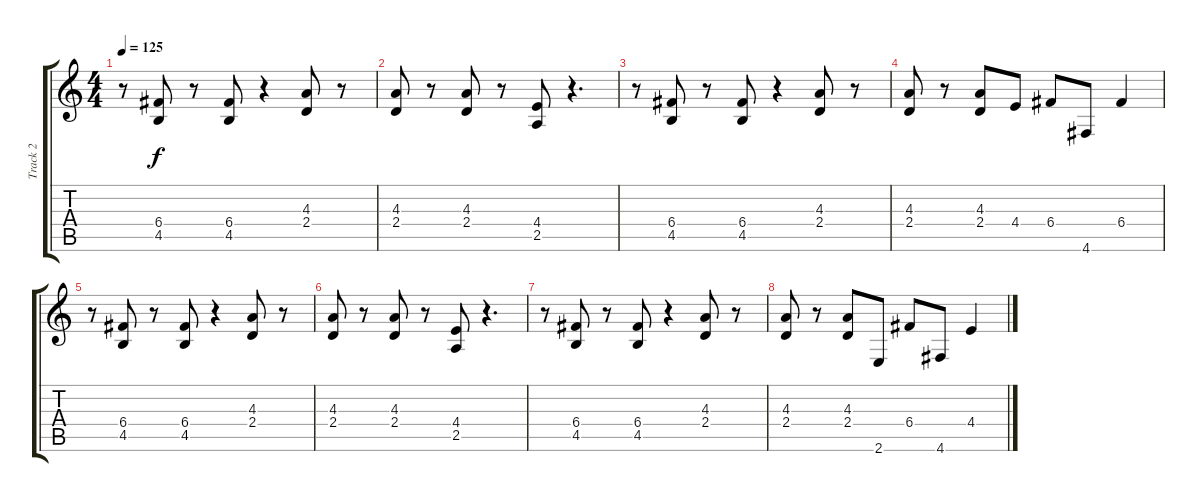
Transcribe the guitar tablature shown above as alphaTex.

\track ("Track 2" "Track 2") {instrument distortionguitar}
\staff {score tabs}
\tuning (D4 A3 F3 C3 G2 D2) {hide}
\ts (4 4)
\tempo 125
\clef g2
\ks c
r.8{dy f} (6.4 4.5).8 r.8 (6.4 4.5).8 r.4 (4.3 2.4).8 r.8 |
(4.3 2.4).8 r.8 (4.3 2.4).8 r.8 (4.4 2.5).8 r.4{d} |
r.8 (6.4 4.5).8 r.8 (6.4 4.5).8 r.4 (4.3 2.4).8 r.8 |
(4.3 2.4).8 r.8 (4.3 2.4).8 4.4.8 6.4.8 4.6.8 6.4.4 |
r.8 (6.4 4.5).8 r.8 (6.4 4.5).8 r.4 (4.3 2.4).8 r.8 |
(4.3 2.4).8 r.8 (4.3 2.4).8 r.8 (4.4 2.5).8 r.4{d} |
r.8 (6.4 4.5).8 r.8 (6.4 4.5).8 r.4 (4.3 2.4).8 r.8 |
(4.3 2.4).8 r.8 (4.3 2.4).8 2.6.8 6.4.8 4.6.8 4.4.4
